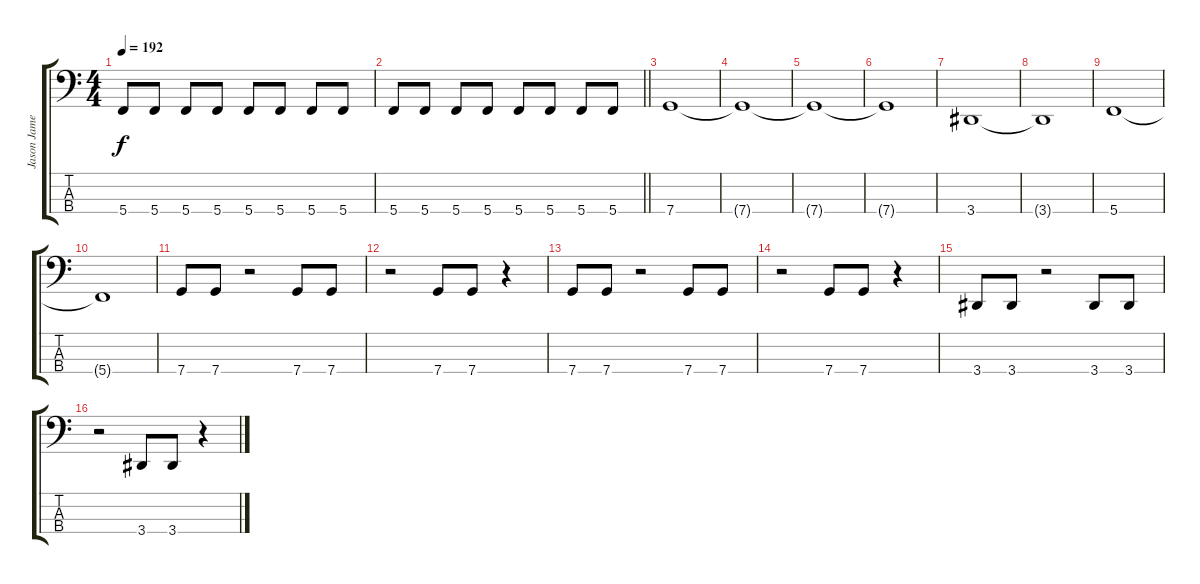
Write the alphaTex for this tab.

\track ("Jason James" "Jason Jame") {instrument electricbassfinger}
\staff {score tabs}
\tuning (F2 C2 G1 C1) {hide}
\ts (4 4)
\tempo 192
\clef f4
\ks c
5.4.8{dy f} 5.4.8 5.4.8 5.4.8 5.4.8 5.4.8 5.4.8 5.4.8 |
\barLineRight lightlight
5.4.8 5.4.8 5.4.8 5.4.8 5.4.8 5.4.8 5.4.8 5.4.8 |
7.4.1 |
7.4{t}.1 |
7.4{t}.1 |
7.4{t}.1 |
3.4.1 |
3.4{t}.1 |
5.4.1 |
5.4{t}.1 |
7.4.8 7.4.8 r.2 7.4.8 7.4.8 |
r.2 7.4.8 7.4.8 r.4 |
7.4.8 7.4.8 r.2 7.4.8 7.4.8 |
r.2 7.4.8 7.4.8 r.4 |
3.4.8 3.4.8 r.2 3.4.8 3.4.8 |
r.2 3.4.8 3.4.8 r.4
